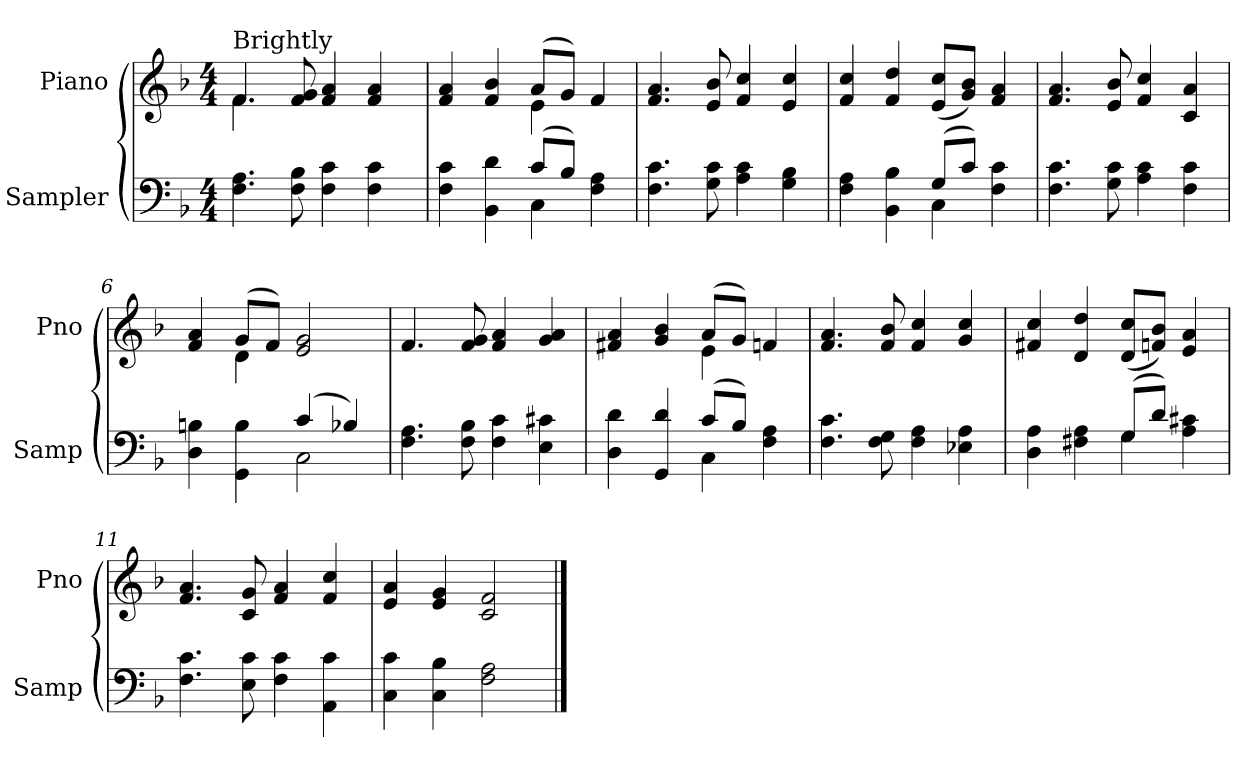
**kern	**kern
*part2	*part1
*staff2	*staff1
*I"Sampler	*I"Piano
*I'Samp	*I'Pno
*clefF4	*clefG2
*k[b-]	*k[b-]
*F:	*F:
*M4/4	*M4/4
=1	=1
*	*^
!	!LO:TX:t=Brightly	!
4.F 4.A	4.f/	4.f
8F 8B-	8f 8g	2ryy
4F 4c	4f 4a	.
4F 4c	4f 4a	.
.	.	8ryy
=2	=2	=2
*^	*	*
4F 4c	2ryy	4f 4a	2ryy
4BB- 4d	.	4f 4b-	.
(8c/L	4C	(8a/L	4e
8B-/J)	.	8g/J)	.
4F 4A	4ryy	4f	4ryy
*v	*v	*	*
*	*v	*v
=3	=3
4.F 4.c	4.f 4.a
8G 8c	8e 8b-
4A 4c	4f 4cc
4G 4B-	4e 4cc
=4	=4
*^	*
4F 4A	2ryy	4f 4cc
4BB- 4B-	.	4f 4dd
(8G/L	4C	(8e/ 8cc/L
8c/J)	.	8g/ 8b-/J)
4F 4c	4ryy	4f 4a
*v	*v	*
=5	=5
4.F 4.c	4.f 4.a
8G 8c	8e 8b-
4A 4c	4f 4cc
4F 4c	4c 4a
=6	=6
*^	*^
4D 4Bn	2ryy	4f 4a	4ryy
4GG 4B	.	(8g/L	4d
.	.	8f/J)	.
(4c/	2C	2e 2g	2ryy
4B-X/)	.	.	.
*v	*v	*	*
*	*v	*v
=7	=7
4.F 4.A	4.f
8F 8B-	8f 8g
4F 4c	4f 4a
4E 4c#X	4g 4a
=8	=8
*^	*^
4D 4d	2ryy	4f#X 4a	2ryy
4GG/ 4d/	.	4g 4b-	.
(8c/L	4C	(8a/L	4e
8B-/J)	.	8g/J)	.
4F 4A	4ryy	4fn	4ryy
*v	*v	*	*
*	*v	*v
=9	=9
4.F 4.c	4.f 4.a
8F 8G	8f 8b-
4F 4A	4f 4cc
4E-X 4A	4g 4cc
=10	=10
*^	*
4D 4A	2ryy	4f#X 4cc
4F#X 4A	.	4d 4dd
(8G/L	4G	(8d/ 8cc/L
8d/J)	.	8fn/ 8b-/J)
4A 4c#X	4ryy	4e 4a
*v	*v	*
=11	=11
4.F 4.c	4.f 4.a
8E 8c	8c 8g
4F 4c	4f 4a
4AA 4c	4f 4cc
=12	=12
4C 4c	4e 4a
4C 4B-	4e 4g
2F 2A	2c 2f
==	==
*-	*-
